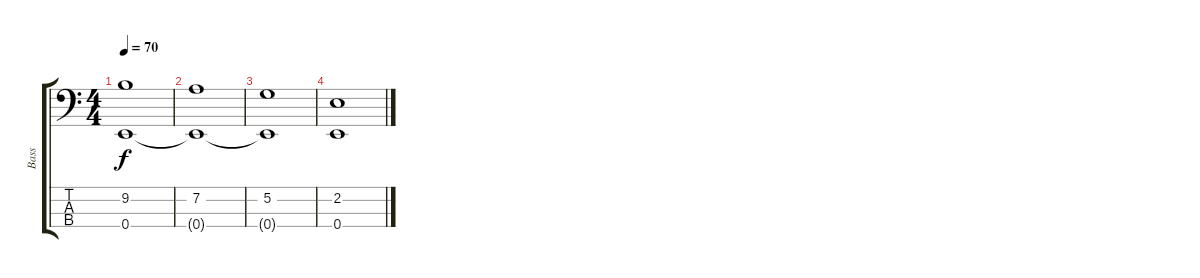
\track ("Bass" "Bass") {instrument electricbassfinger}
\staff {score tabs}
\tuning (G2 D2 A1 E1) {hide}
\ts (4 4)
\tempo 70
\clef f4
\ks c
(9.2 0.4).1{dy f volume 0} |
(7.2 0.4{t}).1 |
(5.2 0.4{t}).1 |
(2.2 0.4).1
